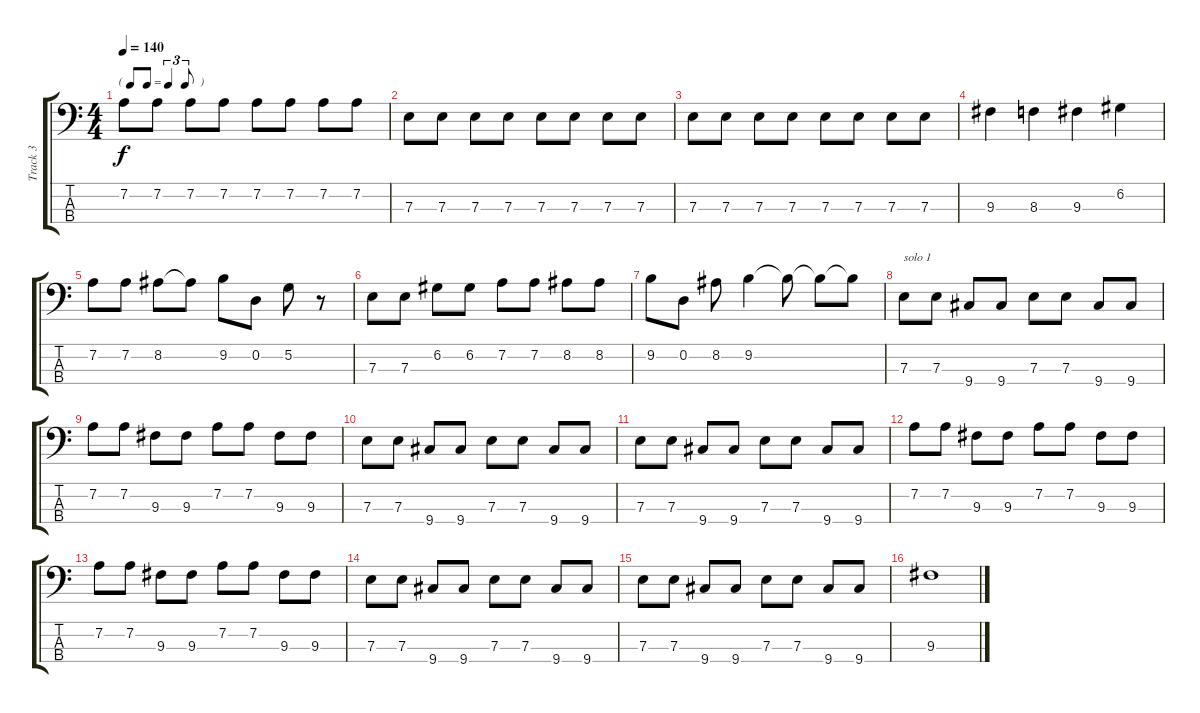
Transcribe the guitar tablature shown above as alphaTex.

\track ("Track 3" "Track 3") {instrument electricbassfinger}
\staff {score tabs}
\tuning (G2 D2 A1 E1) {hide}
\ts (4 4)
\tf triplet8th
\tempo 140
\clef f4
\ks c
7.2.8{dy f} 7.2.8 7.2.8 7.2.8 7.2.8 7.2.8 7.2.8 7.2.8 |
7.3.8 7.3.8 7.3.8 7.3.8 7.3.8 7.3.8 7.3.8 7.3.8 |
7.3.8 7.3.8 7.3.8 7.3.8 7.3.8 7.3.8 7.3.8 7.3.8 |
9.3.4 8.3.4 9.3.4 6.2.4 |
7.2.8 7.2.8 8.2.8 8.2{t}.8 9.2.8 0.2.8 5.2.8 r.8 |
7.3.8 7.3.8 6.2.8 6.2.8 7.2.8 7.2.8 8.2.8 8.2.8 |
9.2.8 0.2.8 8.2.8 9.2.4 9.2{t}.8 9.2{t}.8 9.2{t}.8 |
7.3.8{txt "solo 1"} 7.3.8 9.4.8 9.4.8 7.3.8 7.3.8 9.4.8 9.4.8 |
7.2.8 7.2.8 9.3.8 9.3.8 7.2.8 7.2.8 9.3.8 9.3.8 |
7.3.8 7.3.8 9.4.8 9.4.8 7.3.8 7.3.8 9.4.8 9.4.8 |
7.3.8 7.3.8 9.4.8 9.4.8 7.3.8 7.3.8 9.4.8 9.4.8 |
7.2.8 7.2.8 9.3.8 9.3.8 7.2.8 7.2.8 9.3.8 9.3.8 |
7.2.8 7.2.8 9.3.8 9.3.8 7.2.8 7.2.8 9.3.8 9.3.8 |
7.3.8 7.3.8 9.4.8 9.4.8 7.3.8 7.3.8 9.4.8 9.4.8 |
7.3.8 7.3.8 9.4.8 9.4.8 7.3.8 7.3.8 9.4.8 9.4.8 |
9.3.1
